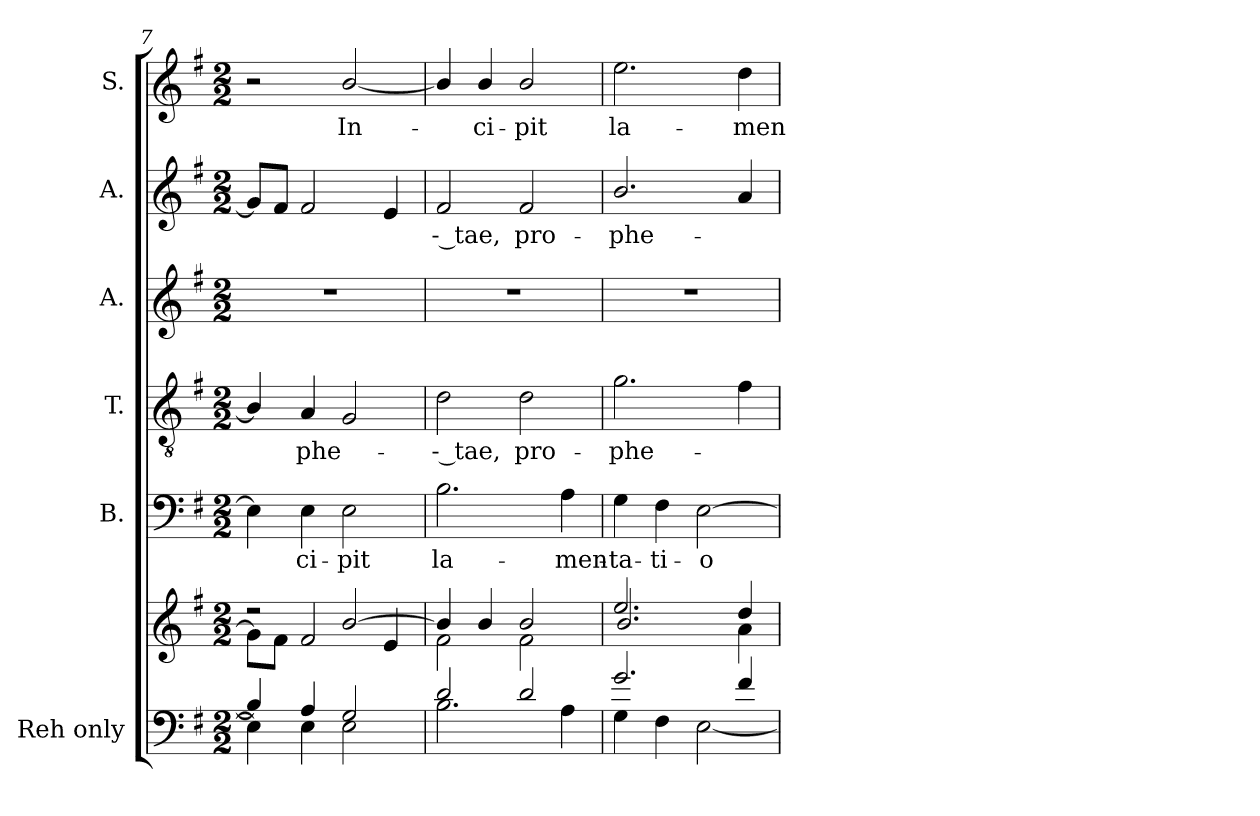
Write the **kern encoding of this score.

**kern	**kern	**kern	**text	**kern	**text	**kern	**kern	**text	**kern	**text
*part6	*part6	*part5	*part5	*part4	*part4	*part3	*part2	*part2	*part1	*part1
*staff7	*staff6	*staff5	*staff5	*staff4	*staff4	*staff3	*staff2	*staff2	*staff1	*staff1
*I"Reh  only	*	*I"B.	*	*I"T.	*	*I"A.	*I"A.	*	*I"S.	*
*	*	*I'B.	*	*I'T.	*	*I'A.	*I'A.	*	*	*
*clefF4	*clefG2	*clefF4	*	*clefGv2	*	*clefG2	*clefG2	*	*clefG2	*
*	*	*	*	*ITrd7c12	*	*	*	*	*	*
*k[f#]	*k[f#]	*k[f#]	*	*k[f#]	*	*k[f#]	*k[f#]	*	*k[f#]	*
*G:	*G:	*G:	*	*G:	*	*G:	*G:	*	*G:	*
*M2/2	*M2/2	*M2/2	*	*M2/2	*	*M2/2	*M2/2	*	*M2/2	*
=7	=7	=7	=7	=7	=7	=7	=7	=7	=7	=7
*^	*^	*	*	*	*	*	*	*	*	*
4Bi/]	4Ei\]	2r	8gi\L]	4Ei\]	.	4BBi/]	.	1r	8gi/L]	.	2r	.
.	.	.	8f#i\J	.	.	.	.	.	8f#i/J	.	.	.
!	!	!	!	!	!LO:LY:b:color=#000000	!	!	!	!	!	!	!
!	!	!	!	!	!	!	!LO:LY:b:color=#000000	!	!	!	!	!
4Ai/	4Ei\	.	2f#i/	4Ei\	-ci-	4AAi/	-phe-	.	2f#i/	.	.	.
!	!	!	!	!	!LO:LY:b:color=#000000	!	!	!	!	!	!	!
!	!	!	!	!	!	!	!	!	!	!	!	!LO:LY:b:color=#000000
2Gi/	2Ei\	[2bi/	.	2Ei\	-pit	2GGi/	.	.	.	.	[2bi/	In-
.	.	.	4ei/	.	.	.	.	.	4ei/	.	.	.
!!LO:LB:g=z
=8	=8	=8	=8	=8	=8	=8	=8	=8	=8	=8	=8	=8
!	!	!	!	!	!LO:LY:b:color=#000000	!	!	!	!	!	!	!
!	!	!	!	!	!	!	!LO:LY:b:color=#000000	!	!	!	!	!
!	!	!	!	!	!	!	!	!	!	!LO:LY:b:color=#000000	!	!
2di/	2.Bi\	4bi/]	2f#i\	2.Bi\	la-	2Di\	-- tae,	1r	2f#i/	-- tae,	4bi/]	.
!	!	!	!	!	!	!	!	!	!	!	!	!LO:LY:b:color=#000000
.	.	4bi/	.	.	.	.	.	.	.	.	4bi/	-ci-
!	!	!	!	!	!	!	!LO:LY:b:color=#000000	!	!	!	!	!
!	!	!	!	!	!	!	!	!	!	!LO:LY:b:color=#000000	!	!
!	!	!	!	!	!	!	!	!	!	!	!	!LO:LY:b:color=#000000
2di/	.	2bi/	2f#i\	.	.	2Di\	pro-	.	2f#i/	pro-	2bi/	-pit
!	!	!	!	!	!LO:LY:b:color=#000000	!	!	!	!	!	!	!
.	4Ai\	.	.	4Ai\	-men-	.	.	.	.	.	.	.
=9	=9	=9	=9	=9	=9	=9	=9	=9	=9	=9	=9	=9
!	!	!	!	!	!LO:LY:b:color=#000000	!	!	!	!	!	!	!
!	!	!	!	!	!	!	!LO:LY:b:color=#000000	!	!	!	!	!
!	!	!	!	!	!	!	!	!	!	!LO:LY:b:color=#000000	!	!
!	!	!	!	!	!	!	!	!	!	!	!	!LO:LY:b:color=#000000
2.gi/	4Gi\	2.eei/	2.bi/	4Gi\	-ta-	2.Gi\	-phe-	1r	2.bi/	-phe-	2.eei\	la-
!	!	!	!	!	!LO:LY:b:color=#000000	!	!	!	!	!	!	!
.	4F#i\	.	.	4F#i\	-ti-	.	.	.	.	.	.	.
!	!	!	!	!	!LO:LY:b:color=#000000	!	!	!	!	!	!	!
.	[2Ei\	.	.	[2Ei\	-o	.	.	.	.	.	.	.
!	!	!	!	!	!	!	!	!	!	!	!	!LO:LY:b:color=#000000
4f#i/	.	4ddi/	4ai\	.	.	4F#i\	.	.	4ai/	.	4ddi\	-men-
*v	*v	*	*	*	*	*	*	*	*	*	*	*
*	*v	*v	*	*	*	*	*	*	*	*	*
=	=	=	=	=	=	=	=	=	=	=
*-	*-	*-	*-	*-	*-	*-	*-	*-	*-	*-
